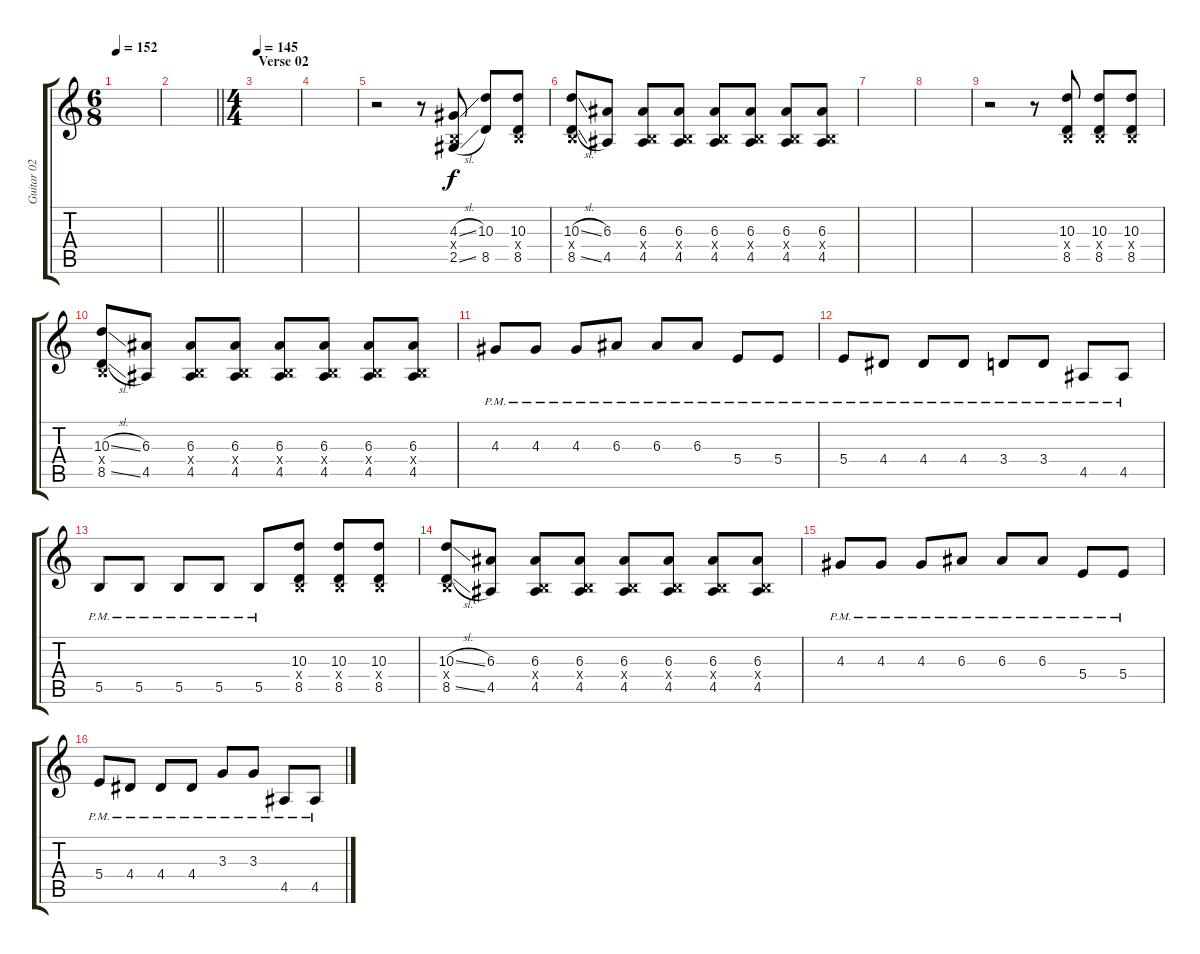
\track ("Guitar 02" "Guitar 02") {instrument overdrivenguitar}
\staff {score tabs}
\tuning (Db4 Ab3 E3 B2 Gb2 B1) {hide}
\ts (6 8)
\tempo 152
\clef g2
\ks c
|
\barLineRight lightlight
|
\ts (4 4)
\section ("" "Verse 02")
\tempo 145
|
|
r.2 r.8 (4.3{sl} 0.4{x} 2.5{sl}).8 (10.3 8.5).8 (10.3 0.4{x} 8.5).8 |
(10.3{sl} 0.4{x} 8.5{sl}).8 (6.3 4.5).8 (6.3 0.4{x} 4.5).8 (6.3 0.4{x} 4.5).8 (6.3 0.4{x} 4.5).8 (6.3 0.4{x} 4.5).8 (6.3 0.4{x} 4.5).8 (6.3 0.4{x} 4.5).8 |
|
|
r.2 r.8 (10.3 0.4{x} 8.5).8 (10.3 0.4{x} 8.5).8 (10.3 0.4{x} 8.5).8 |
(10.3{sl} 0.4{x} 8.5{sl}).8 (6.3 4.5).8 (6.3 0.4{x} 4.5).8 (6.3 0.4{x} 4.5).8 (6.3 0.4{x} 4.5).8 (6.3 0.4{x} 4.5).8 (6.3 0.4{x} 4.5).8 (6.3 0.4{x} 4.5).8 |
4.3{pm}.8 4.3{pm}.8 4.3{pm}.8 6.3{pm}.8 6.3{pm}.8 6.3{pm}.8 5.4{pm}.8 5.4{pm}.8 |
5.4{pm}.8 4.4{pm}.8 4.4{pm}.8 4.4{pm}.8 3.4{pm}.8 3.4{pm}.8 4.5{pm}.8 4.5{pm}.8 |
5.5{pm}.8 5.5{pm}.8 5.5{pm}.8 5.5{pm}.8 5.5{pm}.8 (10.3 0.4{x} 8.5).8 (10.3 0.4{x} 8.5).8 (10.3 0.4{x} 8.5).8 |
(10.3{sl} 0.4{x} 8.5{sl}).8 (6.3 4.5).8 (6.3 0.4{x} 4.5).8 (6.3 0.4{x} 4.5).8 (6.3 0.4{x} 4.5).8 (6.3 0.4{x} 4.5).8 (6.3 0.4{x} 4.5).8 (6.3 0.4{x} 4.5).8 |
4.3{pm}.8 4.3{pm}.8 4.3{pm}.8 6.3{pm}.8 6.3{pm}.8 6.3{pm}.8 5.4{pm}.8 5.4{pm}.8 |
5.4{pm}.8 4.4{pm}.8 4.4{pm}.8 4.4{pm}.8 3.3{pm}.8 3.3{pm}.8 4.5{pm}.8 4.5{pm}.8
